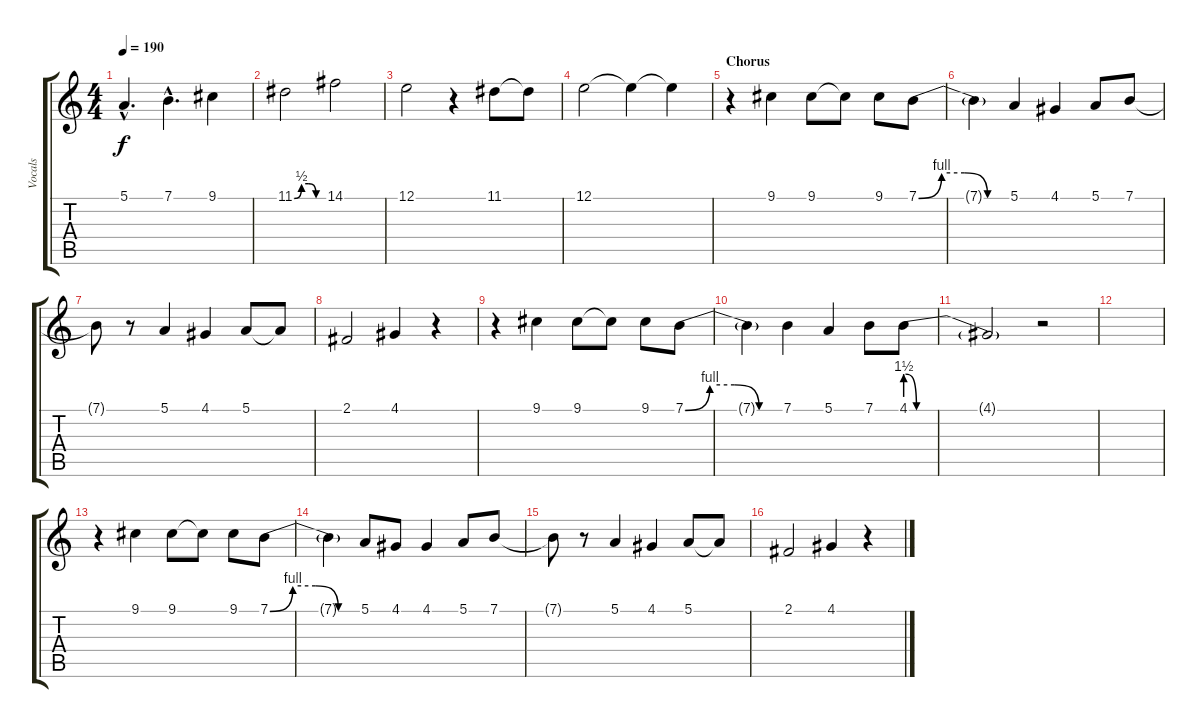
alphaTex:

\track ("Vocals" "Vocals") {instrument lead2sawtooth}
\staff {score tabs}
\tuning (E4 B3 G3 D3 A2 E2) {hide}
\ts (4 4)
\tempo 190
\clef g2
\ks c
5.1{hac}.4{d dy f} 7.1{hac}.4{d} 9.1.4 |
11.1{be (custom 0 0 15 2 30 2 45 0 60 0)}.2 14.1.2 |
12.1.2 r.4 11.1.8 11.1{t}.8 |
12.1.2 12.1{t}.4 12.1{t}.4 |
\section ("" "Chorus")
r.4 9.1.4 9.1.8 9.1{t}.8 9.1.8 7.1{be (custom 0 0 15 4 30 4 45 0 60 0)}.8 |
7.1{t}.4 5.1.4 4.1.4 5.1.8 7.1.8 |
7.1{t}.8 r.8 5.1.4 4.1.4 5.1.8 5.1{t}.8 |
2.1.2 4.1.4 r.4 |
r.4 9.1.4 9.1.8 9.1{t}.8 9.1.8 7.1{be (custom 0 0 15 4 30 4 45 0 60 0)}.8 |
7.1{t}.4 7.1.4 5.1.4 7.1.8 4.1{be (custom 0 6 5 0 7 0 16 0 40 0 60 0)}.8 |
4.1{t}.2 r.2 |
|
r.4 9.1.4 9.1.8 9.1{t}.8 9.1.8 7.1{be (custom 0 0 15 4 30 4 45 0 60 0)}.8 |
7.1{t}.4 5.1.8 4.1.8 4.1.4 5.1.8 7.1.8 |
7.1{t}.8 r.8 5.1.4 4.1.4 5.1.8 5.1{t}.8 |
2.1.2 4.1.4 r.4
